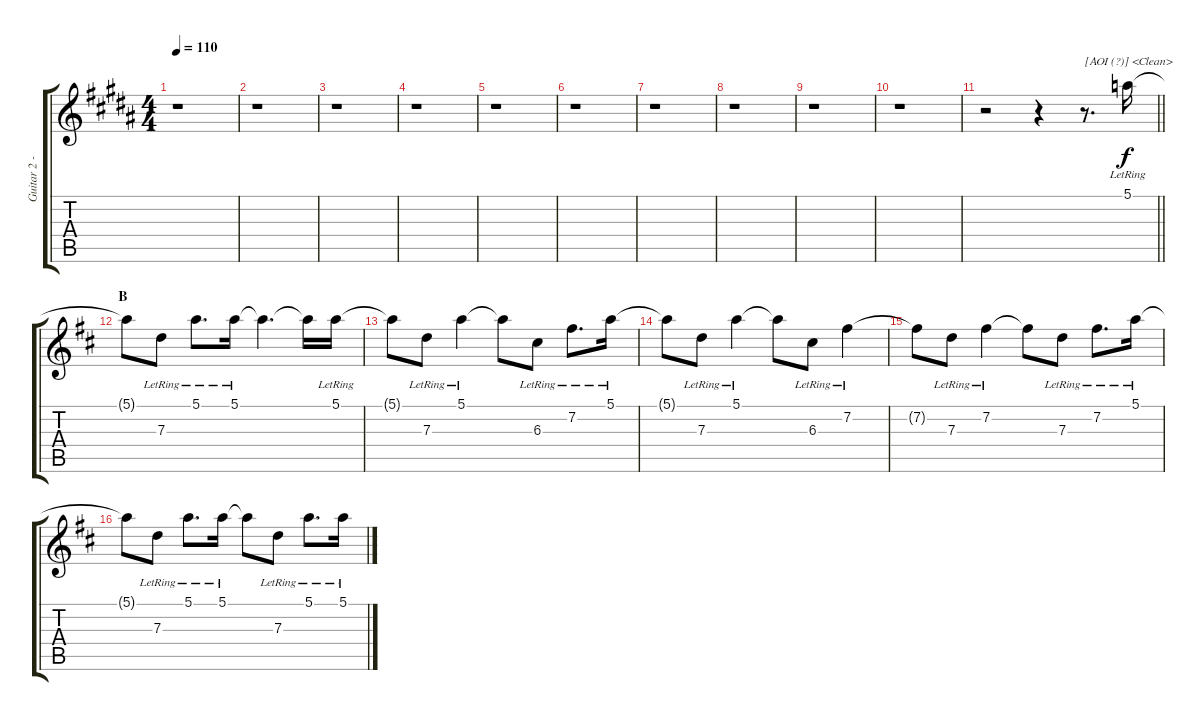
\track ("Guitar 2 - Uruha and Aoi" "Guitar 2 -") {instrument overdrivenguitar}
\staff {score tabs}
\tuning (E4 B3 G3 D3 A2 E2) {hide}
\ts (4 4)
\tempo 110
\clef g2
\ks b
r.1{dy f} |
r.1 |
r.1 |
r.1 |
r.1 |
r.1 |
r.1 |
r.1 |
r.1 |
r.1 |
\barLineRight lightlight
r.2 r.4 r.8{d txt "[AOI (?)] <Clean>" volume 8 instrument electricguitarjazz} 5.1{lr}.16 |
\section ("" "B")
\ks d
5.1{t}.8 7.3{lr}.8 5.1{lr}.8{d} 5.1{lr}.16 5.1{t}.4{d} 5.1{t}.16 5.1{lr}.16 |
5.1{t}.8 7.3{lr}.8 5.1{lr}.4 5.1{t}.8 6.3{lr}.8 7.2{lr}.8{d} 5.1{lr}.16 |
5.1{t}.8 7.3{lr}.8 5.1{lr}.4 5.1{t}.8 6.3{lr}.8 7.2{lr}.4 |
7.2{t}.8 7.3{lr}.8 7.2{lr}.4 7.2{t}.8 7.3{lr}.8 7.2{lr}.8{d} 5.1{lr}.16 |
5.1{t}.8 7.3{lr}.8 5.1{lr}.8{d} 5.1{lr}.16 5.1{t}.8 7.3{lr}.8 5.1{lr}.8{d} 5.1{lr}.16
